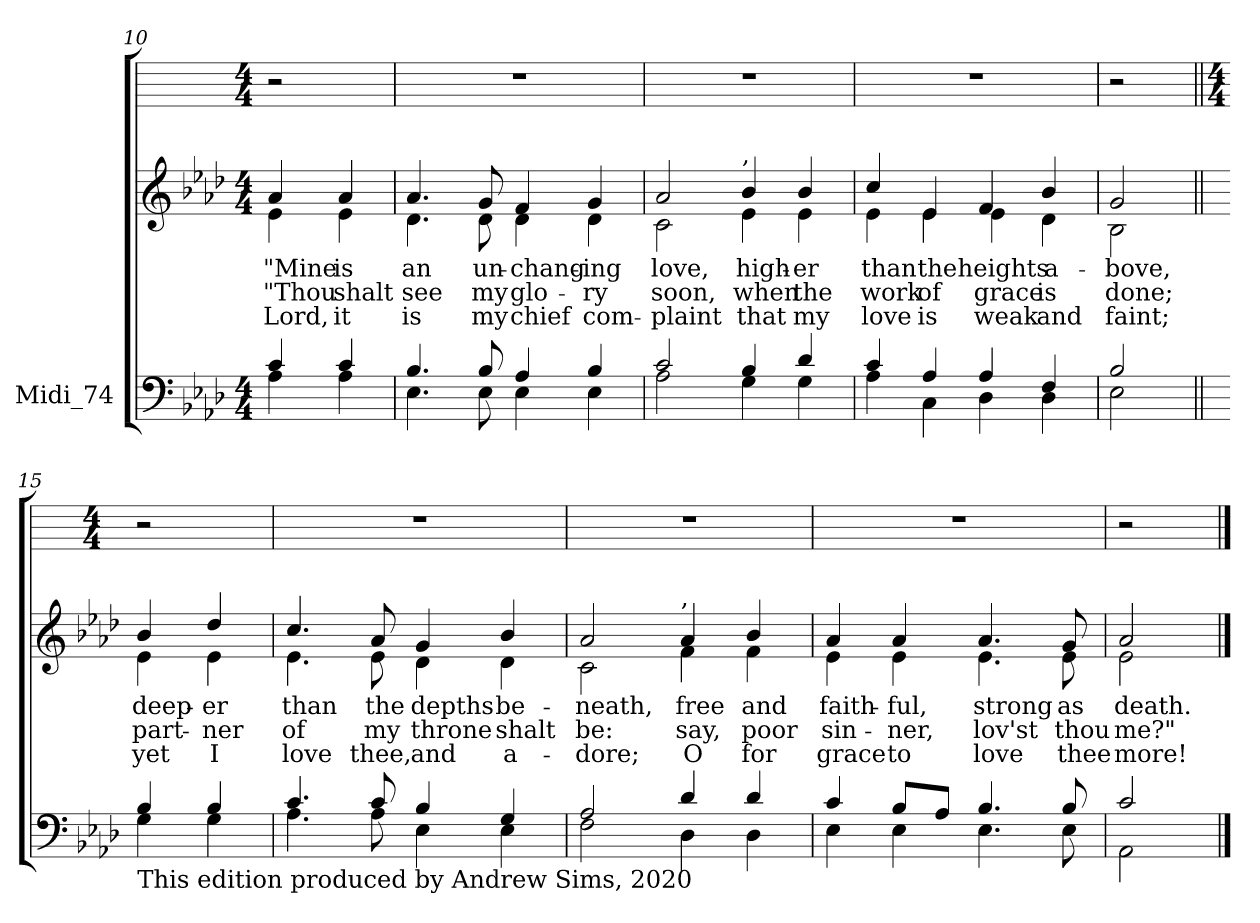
**kern	**kern	**text	**text	**text	**kern
*part3	*part2	*part2	*part2	*part2	*part1
*staff3	*staff2	*staff2	*staff2	*staff2	*staff1
*I"Midi_74	*	*	*	*	*
!!LO:LB:g=z
*clefF4	*clefG2	*	*	*	*
*k[b-e-a-d-]	*k[b-e-a-d-]	*	*	*	*
*A-:	*A-:	*	*	*	*
*M4/4	*M4/4	*	*	*	*M4/4
=10	=10	=10	=10	=10	=10
*^	*	*	*	*	*
!	!	!	!LO:LY:b	!LO:LY:b	!LO:LY:b	!
*	*	*^	*	*	*	*
4c/	4A-\	4a-/	4e-\	"Mine	"Thou	Lord,	2r
!	!	!	!	!LO:LY:b	!LO:LY:b	!LO:LY:b	!
4c/	4A-\	4a-/	4e-\	is	shalt	it	.
=11	=11	=11	=11	=11	=11	=11	=11
!	!	!	!	!LO:LY:b	!LO:LY:b	!LO:LY:b	!
4.B-/	4.E-\	4.a-/	4.d-\	an	see	is	1r
!	!	!	!	!LO:LY:b	!LO:LY:b	!LO:LY:b	!
8B-/	8E-\	8g/	8d-\	un-	-my	my	.
!	!	!	!	!LO:LY:b	!LO:LY:b	!LO:LY:b	!
4A-/	4E-\	4f/	4d-\	chang-	-glo-	-chief	.
!	!	!	!	!LO:LY:b	!LO:LY:b	!LO:LY:b	!
4B-/	4E-\	4g/	4d-\	ing	ry	com-	.
=12	=12	=12	=12	=12	=12	=12	=12
!	!	!	!	!LO:LY:b	!LO:LY:b	!LO:LY:b	!
2c/	2A-\	2a-/	2c\	-love,	soon,	plaint	1r
!	!	!LO:TX:a:t=,	!	!	!	!	!
!	!	!	!	!LO:LY:b	!LO:LY:b	!LO:LY:b	!
4B-/	4G\	4b-/	4e-\	high-	-when	that	.
!	!	!	!	!LO:LY:b	!LO:LY:b	!LO:LY:b	!
4d-	4G\	4b-/	4e-\	er	the	my	.
=13	=13	=13	=13	=13	=13	=13	=13
!	!	!	!	!LO:LY:b	!LO:LY:b	!LO:LY:b	!
4c/	4A-\	4cc/	4e-\	than	work	love	1r
!	!	!	!	!LO:LY:b	!LO:LY:b	!LO:LY:b	!
4A-/	4C\	4e-/	4e-\	the	of	is	.
!	!	!	!	!LO:LY:b	!LO:LY:b	!LO:LY:b	!
4A-/	4D-\	4f/	4e-\	heights	grace	weak	.
!	!	!	!	!LO:LY:b	!LO:LY:b	!LO:LY:b	!
4F/	4D-\	4b-/	4d-\	a-	-is	and	.
=14	=14	=14	=14	=14	=14	=14	=14
!	!	!	!	!LO:LY:b	!LO:LY:b	!LO:LY:b	!
2B-/	2E-\	2g/	2B-\	bove,	done;	faint;	2r
!!LO:LB:g=z
=15||	=15||	=15||	=15||	=15||	=15||	=15||	=15||
*	*	*	*	*	*	*	*M4/4
!LO:TX:b:t=This edition produced by Andrew Sims, 2020	!	!	!	!	!	!	!
!	!	!	!	!LO:LY:b	!LO:LY:b	!LO:LY:b	!
4B-/	4G\	4b-/	4e-\	deep-	-part-	-yet	2r
!	!	!	!	!LO:LY:b	!LO:LY:b	!LO:LY:b	!
4B-/	4G\	4dd-/	4e-\	er	ner	I	.
=16	=16	=16	=16	=16	=16	=16	=16
!	!	!	!	!LO:LY:b	!LO:LY:b	!LO:LY:b	!
4.c/	4.A-\	4.cc/	4.e-\	than	of	love	1r
!	!	!	!	!LO:LY:b	!LO:LY:b	!LO:LY:b	!
8c/	8A-\	8a-/	8e-\	the	my	thee,	.
!	!	!	!	!LO:LY:b	!LO:LY:b	!LO:LY:b	!
4B-/	4E-\	4g/	4d-\	depths	throne	and	.
!	!	!	!	!LO:LY:b	!LO:LY:b	!LO:LY:b	!
4G/	4E-\	4b-/	4d-\	be-	-shalt	a-	.
=17	=17	=17	=17	=17	=17	=17	=17
!	!	!	!	!LO:LY:b	!LO:LY:b	!LO:LY:b	!
2A-/	2F\	2a-/	2c\	-neath,	be:	dore;	1r
!	!	!LO:TX:a:t=,	!	!	!	!	!
!	!	!	!	!LO:LY:b	!LO:LY:b	!LO:LY:b	!
4d-/	4D-\	4a-/	4f\	free	say,	O	.
!	!	!	!	!LO:LY:b	!LO:LY:b	!LO:LY:b	!
4d-/	4D-\	4b-/	4f\	and	poor	for	.
=18	=18	=18	=18	=18	=18	=18	=18
!	!	!	!	!LO:LY:b	!LO:LY:b	!LO:LY:b	!
4c/	4E-\	4a-/	4e-\	faith-	-sin-	-grace	1r
!	!	!	!	!LO:LY:b	!LO:LY:b	!LO:LY:b	!
8B-/L	4E-\	4a-/	4e-\	ful,	ner,	to	.
8A-/J	.	.	.	.	.	.	.
!	!	!	!	!LO:LY:b	!LO:LY:b	!LO:LY:b	!
4.B-/	4.E-\	4.a-/	4.e-\	strong	lov'st	love	.
!	!	!	!	!LO:LY:b	!LO:LY:b	!LO:LY:b	!
8B-/	8E-\	8g/	8e-\	as	thou	thee	.
=19	=19	=19	=19	=19	=19	=19	=19
!	!	!	!	!LO:LY:b	!LO:LY:b	!LO:LY:b	!
2c/	2AA-\	2a-/	2e-\	death.	me?"	more!	2r
*v	*v	*	*	*	*	*	*
*	*v	*v	*	*	*	*
==	==	==	==	==	==
*-	*-	*-	*-	*-	*-
